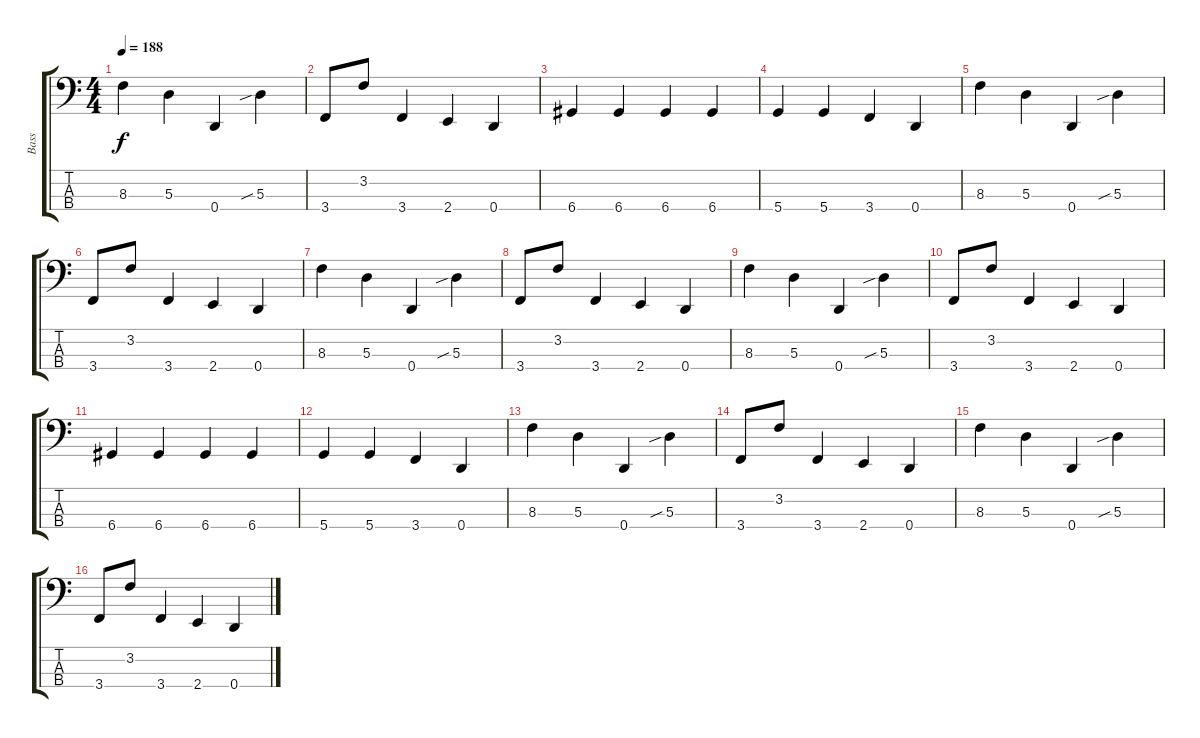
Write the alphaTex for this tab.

\track ("Bass" "Bass") {instrument electricbasspick}
\staff {score tabs}
\tuning (G2 D2 A1 D1) {hide}
\ts (4 4)
\tempo 188
\clef f4
\ks c
8.3.4{dy f} 5.3.4 0.4.4 5.3{sib}.4 |
3.4.8 3.2.8 3.4.4 2.4.4 0.4.4 |
6.4.4 6.4.4 6.4.4 6.4.4 |
5.4.4 5.4.4 3.4.4 0.4.4 |
8.3.4 5.3.4 0.4.4 5.3{sib}.4 |
3.4.8 3.2.8 3.4.4 2.4.4 0.4.4 |
8.3.4 5.3.4 0.4.4 5.3{sib}.4 |
3.4.8 3.2.8 3.4.4 2.4.4 0.4.4 |
8.3.4 5.3.4 0.4.4 5.3{sib}.4 |
3.4.8 3.2.8 3.4.4 2.4.4 0.4.4 |
6.4.4 6.4.4 6.4.4 6.4.4 |
5.4.4 5.4.4 3.4.4 0.4.4 |
8.3.4 5.3.4 0.4.4 5.3{sib}.4 |
3.4.8 3.2.8 3.4.4 2.4.4 0.4.4 |
8.3.4 5.3.4 0.4.4 5.3{sib}.4 |
3.4.8 3.2.8 3.4.4 2.4.4 0.4.4
